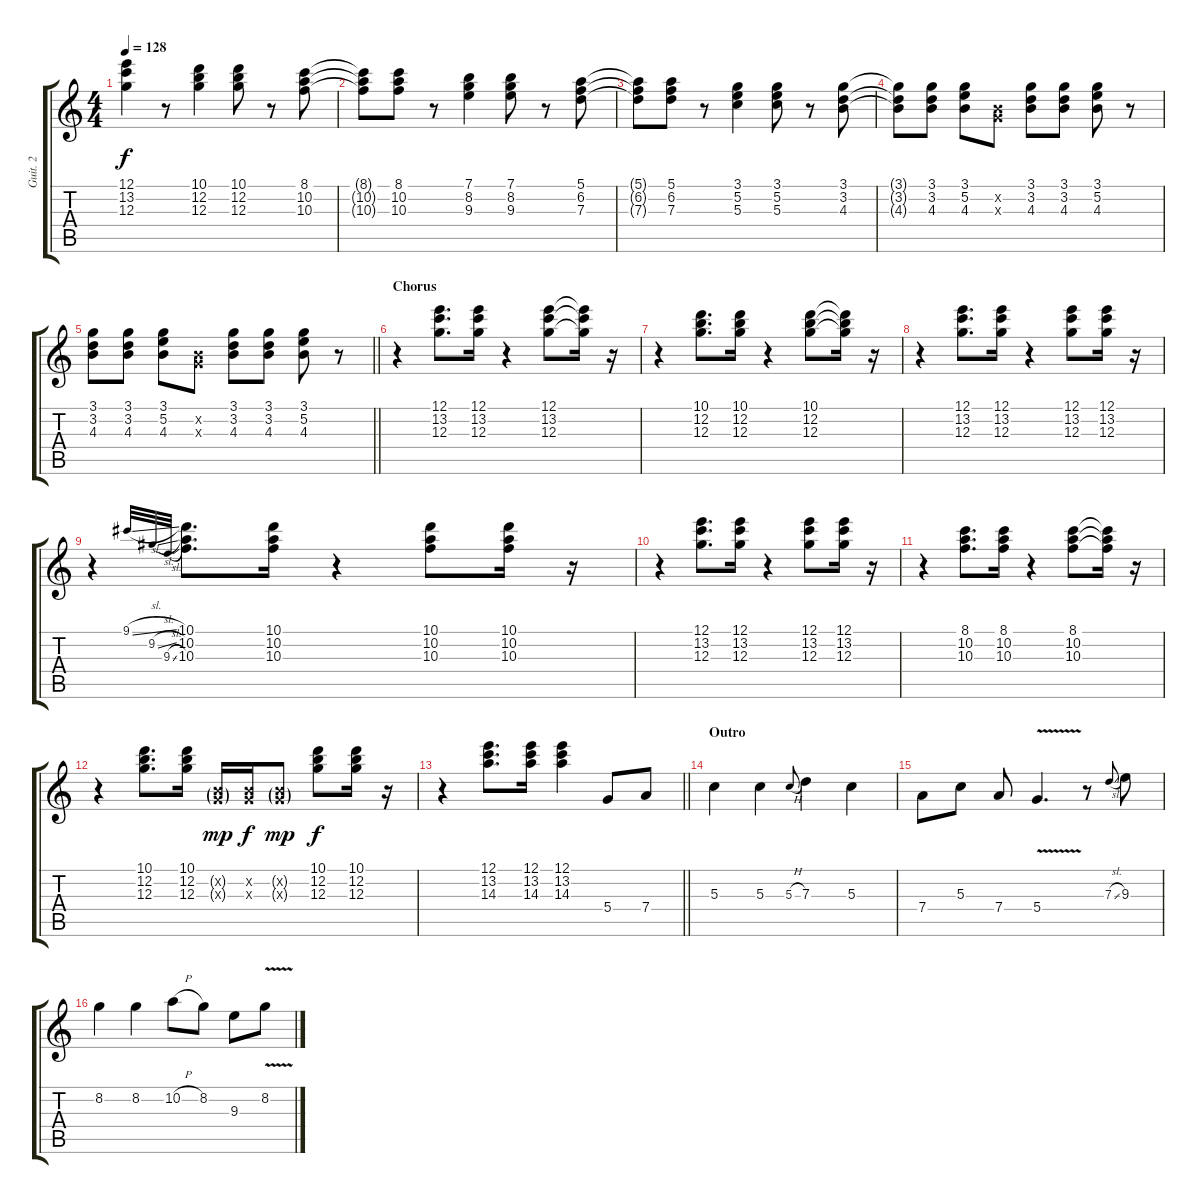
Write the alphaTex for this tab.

\track ("Guit. 2" "Guit. 2") {instrument distortionguitar}
\staff {score tabs}
\tuning (E4 B3 G3 D3 A2 E2) {hide}
\ts (4 4)
\tempo 128
\clef g2
\ks c
(12.1 13.2 12.3).4{dy f} r.8 (10.1 12.2 12.3).4 (10.1 12.2 12.3).8 r.8 (8.1 10.2 10.3).8 |
(8.1{t} 10.2{t} 10.3{t}).8 (8.1 10.2 10.3).8 r.8 (7.1 8.2 9.3).4 (7.1 8.2 9.3).8 r.8 (5.1 6.2 7.3).8 |
(5.1{t} 6.2{t} 7.3{t}).8 (5.1 6.2 7.3).8 r.8 (3.1 5.2 5.3).4 (3.1 5.2 5.3).8 r.8 (3.1 3.2 4.3).8 |
(3.1{t} 3.2{t} 4.3{t}).8 (3.1 3.2 4.3).8 (3.1 5.2 4.3).8 (0.2{x} 0.3{x}).8 (3.1 3.2 4.3).8 (3.1 3.2 4.3).8 (3.1 5.2 4.3).8 r.8 |
\barLineRight lightlight
(3.1 3.2 4.3).8 (3.1 3.2 4.3).8 (3.1 5.2 4.3).8 (0.2{x} 0.3{x}).8 (3.1 3.2 4.3).8 (3.1 3.2 4.3).8 (3.1 5.2 4.3).8 r.8 |
\section ("" "Chorus")
r.4 (12.1 13.2 12.3).8{d} (12.1 13.2 12.3).16 r.4 (12.1 13.2 12.3).8 (12.1{t} 13.2{t} 12.3{t}).16 r.16 |
r.4 (10.1 12.2 12.3).8{d} (10.1 12.2 12.3).16 r.4 (10.1 12.2 12.3).8 (10.1{t} 12.2{t} 12.3{t}).16 r.16 |
r.4 (12.1 13.2 12.3).8{d} (12.1 13.2 12.3).16 r.4 (12.1 13.2 12.3).8 (12.1 13.2 12.3).16 r.16 |
r.4 9.1{sl}.32{gr onbeat} 9.2{sl}.32{gr onbeat} 9.3{sl}.32{gr onbeat} (10.1 10.2 10.3).8{d} (10.1 10.2 10.3).16 r.4 (10.1 10.2 10.3).8 (10.1 10.2 10.3).16 r.16 |
r.4 (12.1 13.2 12.3).8{d} (12.1 13.2 12.3).16 r.4 (12.1 13.2 12.3).8 (12.1 13.2 12.3).16 r.16 |
r.4 (8.1 10.2 10.3).8{d} (8.1 10.2 10.3).16 r.4 (8.1 10.2 10.3).8 (8.1{t} 10.2{t} 10.3{t}).16 r.16 |
r.4 (10.1 12.2 12.3).8{d} (10.1 12.2 12.3).16 (0.2{g x} 0.3{g x}).16{dy mp} (0.2{x} 0.3{x}).16{dy f} (0.2{g x} 0.3{g x}).8{dy mp} (10.1 12.2 12.3).8{dy f} (10.1 12.2 12.3).16 r.16 |
\barLineRight lightlight
r.4 (12.1 13.2 14.3).8{d} (12.1 13.2 14.3).16 (12.1 13.2 14.3).4 5.4.8{instrument distortionguitar} 7.4.8 |
\section ("" "Outro")
5.3.4 5.3.4 5.3{h}.8{gr onbeat} 7.3.4 5.3.4 |
7.4.8 5.3.8 7.4.8 5.4{v}.4{d} r.8 7.3{sl}.8{gr onbeat} 9.3.8 |
8.2.4 8.2.4 10.2{h}.8 8.2.8 9.3.8 8.2{v}.8
